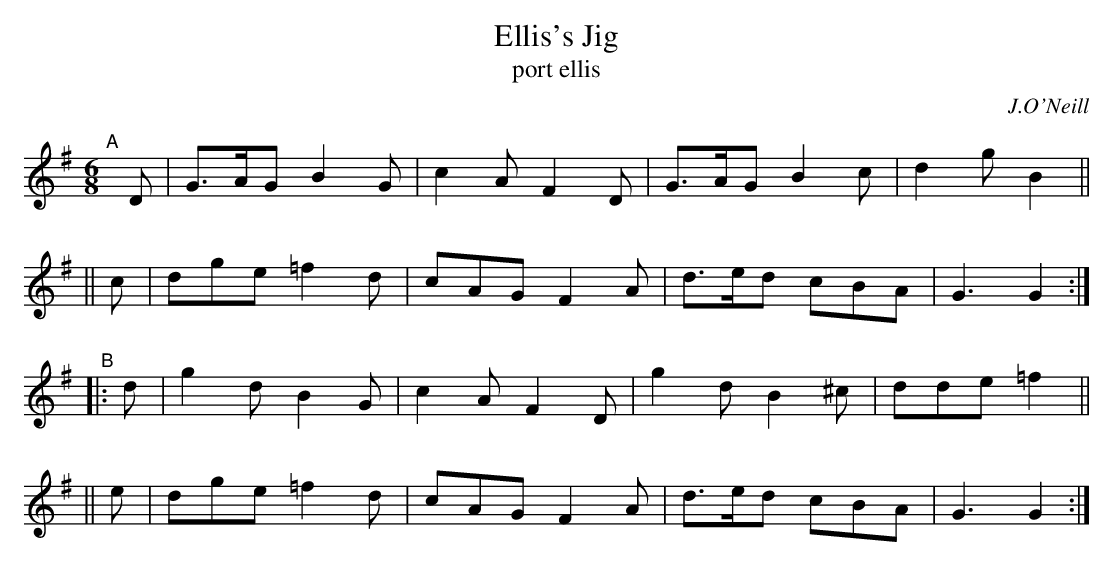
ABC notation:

X:1
T: Ellis's Jig
T: port ellis
O: J.O'Neill
M: 6/8
K: G
"^A"\
[|]D | G>AG B2G | c2A F2D | G>AG B2c | d2g B2 ||
|| c | dge =f2d | cAG F2A | d>ed cBA | G3  G2 :|
"^B"\
|: d | g2d  B2G | c2A F2D | g2d B2^c | dde =f2 ||
|| e | dge =f2d | cAG F2A | d>ed cBA | G3   G2 :|
